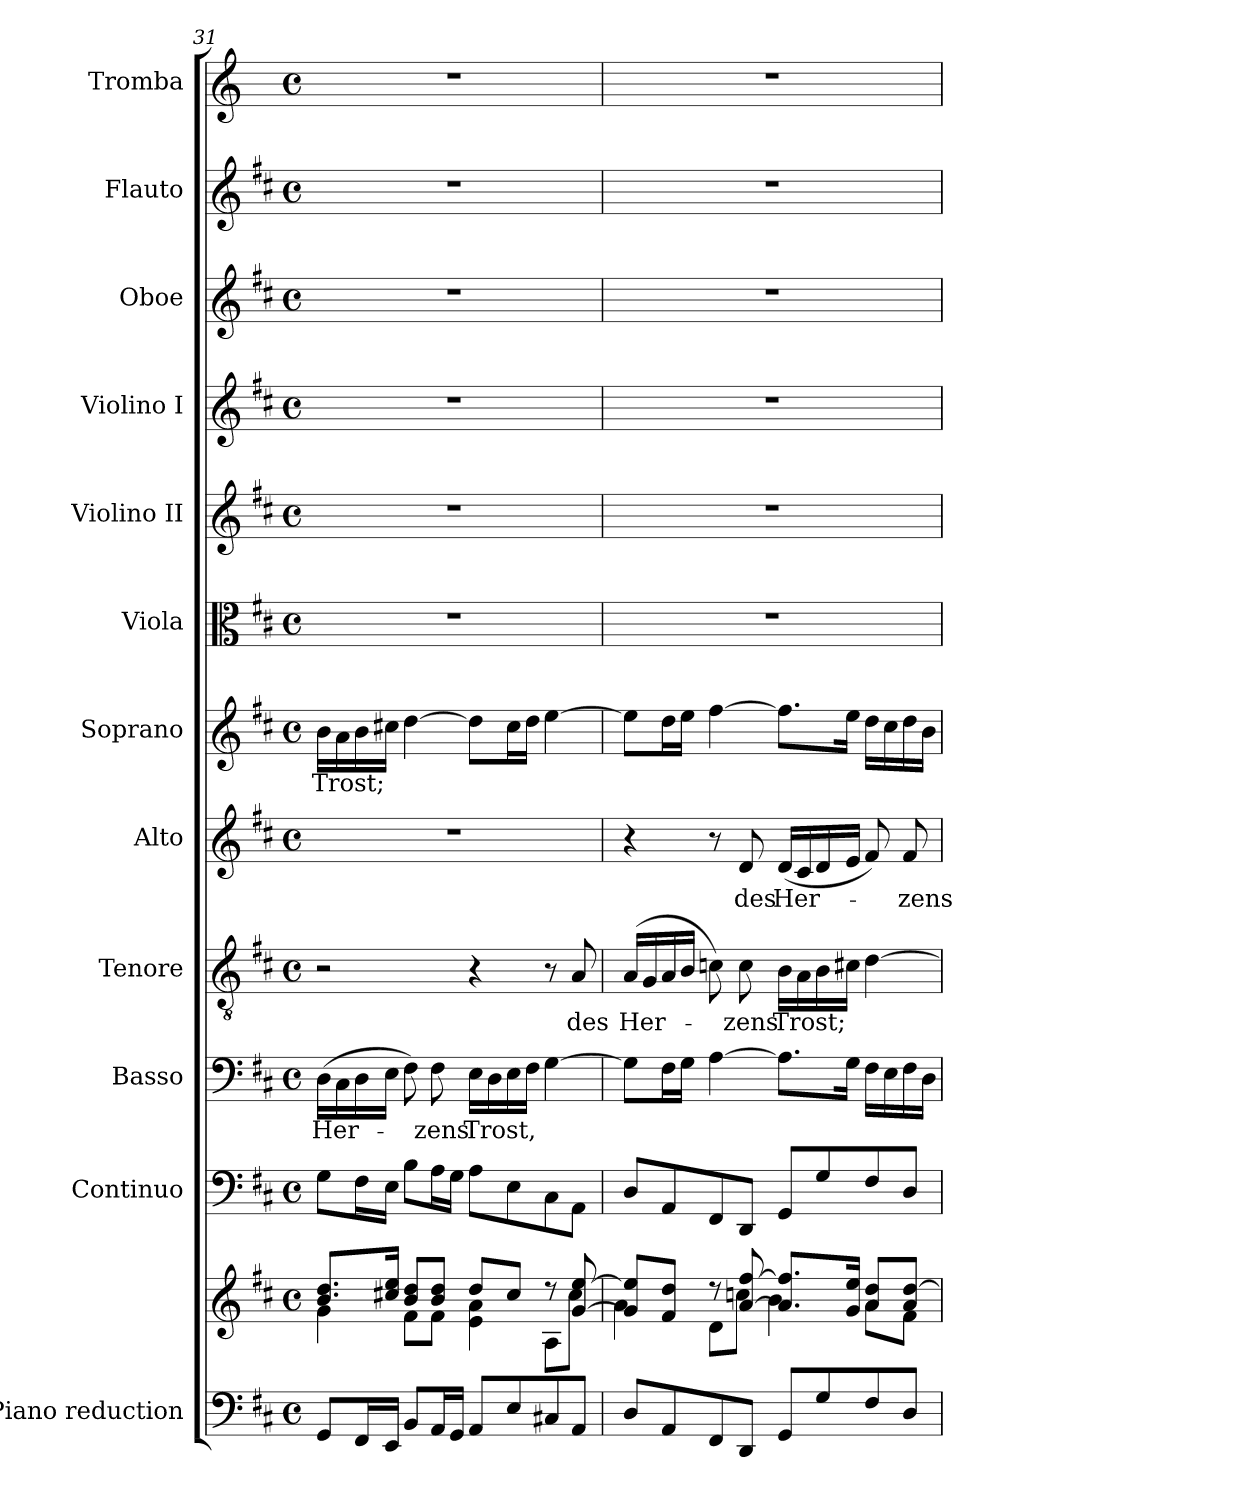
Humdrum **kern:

**kern	**kern	**kern	**kern	**text	**kern	**text	**kern	**text	**kern	**text	**kern	**kern	**kern	**kern	**kern	**kern
*part12	*part12	*part11	*part10	*part10	*part9	*part9	*part8	*part8	*part7	*part7	*part6	*part5	*part4	*part3	*part2	*part1
*staff13	*staff12	*staff11	*staff10	*staff10	*staff9	*staff9	*staff8	*staff8	*staff7	*staff7	*staff6	*staff5	*staff4	*staff3	*staff2	*staff1
*I"Piano reduction	*	*I"Continuo	*I"Basso	*	*I"Tenore	*	*I"Alto	*	*I"Soprano	*	*I"Viola	*I"Violino II	*I"Violino I	*I"Oboe	*I"Flauto	*I"Tromba
*I'Pno	*	*	*	*	*	*	*	*	*	*	*I'Vla	*I'Vln	*I'Vln	*I'Ob	*I'Fl	*
*clefF4	*clefG2	*clefF4	*clefF4	*	*clefGv2	*	*clefG2	*	*clefG2	*	*clefC3	*clefG2	*clefG2	*clefG2	*clefG2	*clefG2
*	*	*	*	*	*	*	*	*	*	*	*	*	*	*	*	*ITrd-1c-2
*k[f#c#]	*k[f#c#]	*k[f#c#]	*k[f#c#]	*	*k[f#c#]	*	*k[f#c#]	*	*k[f#c#]	*	*k[f#c#]	*k[f#c#]	*k[f#c#]	*k[f#c#]	*k[f#c#]	*k[f#c#]
*M4/4	*M4/4	*M4/4	*M4/4	*	*M4/4	*	*M4/4	*	*M4/4	*	*M4/4	*M4/4	*M4/4	*M4/4	*M4/4	*M4/4
*met(c)	*met(c)	*met(c)	*met(c)	*	*met(c)	*	*met(c)	*	*met(c)	*	*met(c)	*met(c)	*met(c)	*met(c)	*met(c)	*met(c)
=31	=31	=31	=31	=31	=31	=31	=31	=31	=31	=31	=31	=31	=31	=31	=31	=31
*	*^	*	*	*	*	*	*	*	*	*	*	*	*	*	*	*
!	!	!	!	!	!LO:LY:b	!	!	!	!	!	!LO:LY:b	!	!	!	!	!	!
8GG/L	8.b/ 8.dd/L	4g\	8G\L	(>16D\LL	Her-	2r	.	1r	.	16b\LL	Trost;	1r	1r	1r	1r	1r	1r
.	.	.	.	16C#\	.	.	.	.	.	16a\	.	.	.	.	.	.	.
16FF#/L	.	.	16F#\L	16D\	.	.	.	.	.	16b\	.	.	.	.	.	.	.
16EE/JJ	16cc#X/ 16ee/Jk	.	16E\JJ	16E\JJ	.	.	.	.	.	16cc#X\JJ	.	.	.	.	.	.	.
8BB/L	8b/ 8dd/L	8f#\L	8B\L	8F#\)	.	.	.	.	.	[4dd\	.	.	.	.	.	.	.
!	!	!	!	!	!LO:LY:b	!	!	!	!	!	!	!	!	!	!	!	!
16AA/L	8b/ 8dd/J	8f#\J	16A\L	8F#\	-zens	.	.	.	.	.	.	.	.	.	.	.	.
16GG/JJ	.	.	16G\JJ	.	.	.	.	.	.	.	.	.	.	.	.	.	.
!	!	!	!	!	!LO:LY:b	!	!	!	!	!	!	!	!	!	!	!	!
8AA/L	8dd/L	4e\ 4a\	8A\L	16E\LL	Trost,	4r	.	.	.	8dd\L]	.	.	.	.	.	.	.
.	.	.	.	16D\	.	.	.	.	.	.	.	.	.	.	.	.	.
8E/	8cc#/J	.	8E\	16E\	.	.	.	.	.	16cc#\L	.	.	.	.	.	.	.
.	.	.	.	16F#\JJ	.	.	.	.	.	16dd\JJ	.	.	.	.	.	.	.
8C#X/	8r	8A\L	8C#\	[4G\	.	8r	.	.	.	[4ee\	.	.	.	.	.	.	.
!	!	!	!	!	!	!	!LO:LY:b	!	!	!	!	!	!	!	!	!	!
8AA/J	[8g/ [8ee/	8cc#\J	8AA\J	.	.	8A/	des	.	.	.	.	.	.	.	.	.	.
!!LO:PB:g=z
=32	=32	=32	=32	=32	=32	=32	=32	=32	=32	=32	=32	=32	=32	=32	=32	=32	=32
!	!	!	!	!	!	!	!LO:LY:b	!	!	!	!	!	!	!	!	!	!
8D/L	8g/] 8ee/]L	4a\	8D/L	8G\L]	.	(>16A/LL	Her-	4r	.	8ee\L]	.	1r	1r	1r	1r	1r	1r
.	.	.	.	.	.	16G/	.	.	.	.	.	.	.	.	.	.	.
8AA/	8f#/ 8dd/J	.	8AA/	16F#\L	.	16A/	.	.	.	16dd\L	.	.	.	.	.	.	.
.	.	.	.	16G\JJ	.	16B/JJ	.	.	.	16ee\JJ	.	.	.	.	.	.	.
8FF#/	8r	8d\L	8FF#/	[4A\	.	8cn\)	.	8r	.	[4ff#\	.	.	.	.	.	.	.
!	!	!	!	!	!	!	!LO:LY:b	!	!LO:LY:b	!	!	!	!	!	!	!	!
8DD/J	[8a/ [8ff#/	8ccn\J	8DD/J	.	.	8c\	-zens	8d/	des	.	.	.	.	.	.	.	.
!	!	!	!	!	!	!	!LO:LY:b	!	!LO:LY:b	!	!	!	!	!	!	!	!
8GG/L	8.a/] 8.ff#/]L	4b\	8GG/L	8.A\L]	.	16B\LL	Trost;	(<16d/LL	Her-	8.ff#\L]	.	.	.	.	.	.	.
.	.	.	.	.	.	16A\	.	16c#/	.	.	.	.	.	.	.	.	.
8G/	.	.	8G/	.	.	16B\	.	16d/	.	.	.	.	.	.	.	.	.
.	16g/ 16ee/Jk	.	.	16G\Jk	.	16c#X\JJ	.	16e/JJ	.	16ee\Jk	.	.	.	.	.	.	.
8F#/	8a/ 8dd/L	8a\L	8F#/	16F#\LL	.	[4d\	.	8f#/)	.	16dd\LL	.	.	.	.	.	.	.
.	.	.	.	16E\	.	.	.	.	.	16cc#\	.	.	.	.	.	.	.
!	!	!	!	!	!	!	!	!	!LO:LY:b	!	!	!	!	!	!	!	!
8D/J	8a/ [8dd/J	8f#\J	8D/J	16F#\	.	.	.	8f#/	-zens	16dd\	.	.	.	.	.	.	.
.	.	.	.	16D\JJ	.	.	.	.	.	16b\JJ	.	.	.	.	.	.	.
*	*v	*v	*	*	*	*	*	*	*	*	*	*	*	*	*	*	*
=	=	=	=	=	=	=	=	=	=	=	=	=	=	=	=	=
*-	*-	*-	*-	*-	*-	*-	*-	*-	*-	*-	*-	*-	*-	*-	*-	*-
